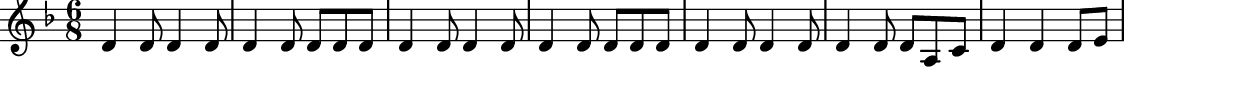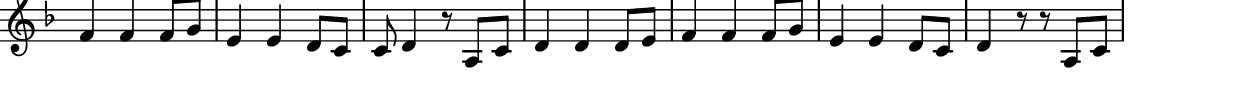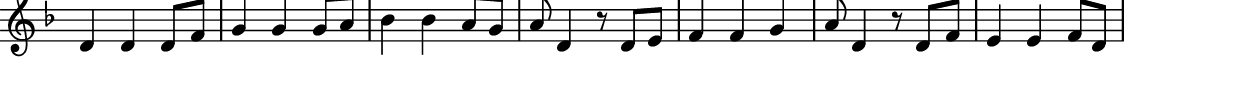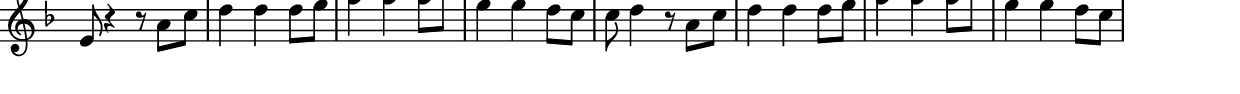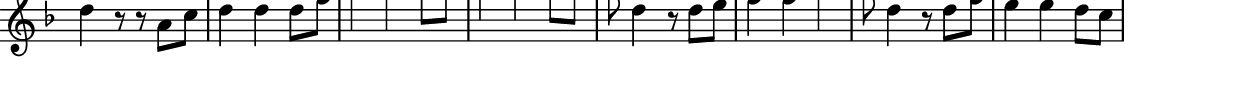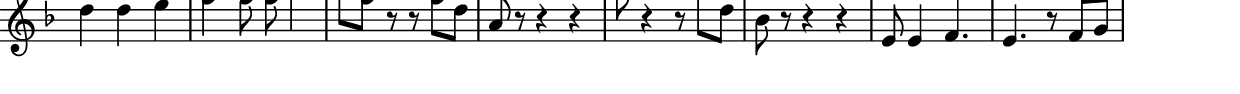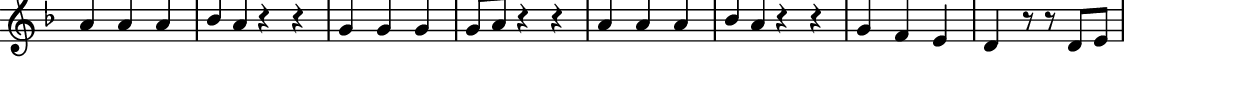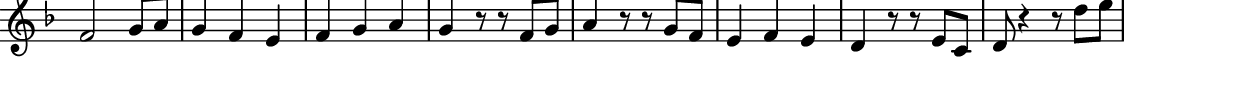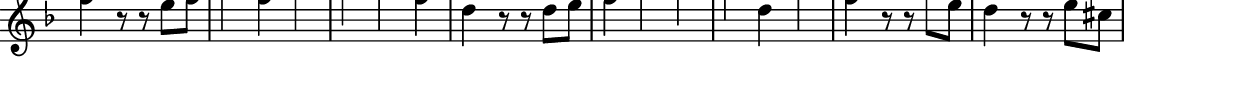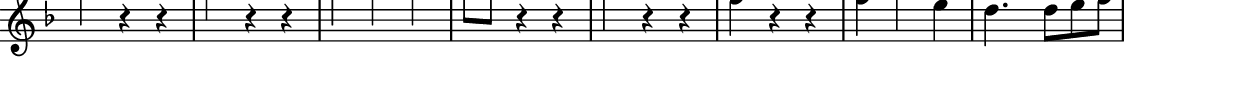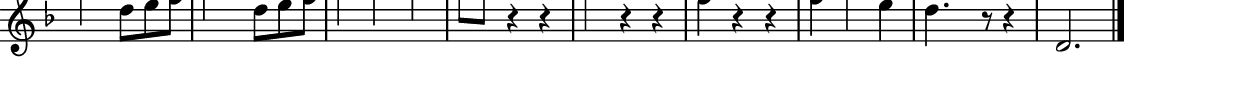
% MusicXML to Lilypond converter by Kovi

% Analyzing...
% 1 parts
% 1 Staff
% forceBassClefActive = 
melody = {
% 338 notes in the part
% 1 voices

\new Staff
\new Voice {
% 338 notes
% 86 mesaures

% Measure 1
\clef "treble"
\key f \major
\time 6/8 
d'4 d'8 d'4 d'8 
% Measure 2
d'4 d'8 d'8 d'8 d'8 
% Measure 3
d'4 d'8 d'4 d'8 
% Measure 4
d'4 d'8 d'8 d'8 d'8 
% Measure 5
d'4 d'8 d'4 d'8 
% Measure 6
d'4 d'8 d'8 a8 c'8 
% Measure 7
d'4 d'4 d'8 e'8 
% Measure 8
f'4 f'4 f'8 g'8 
% Measure 9
e'4 e'4 d'8 c'8 
% Measure 10
c'8 d'4 r8 a8 c'8 
% Measure 11
d'4 d'4 d'8 e'8 
% Measure 12
f'4 f'4 f'8 g'8 
% Measure 13
e'4 e'4 d'8 c'8 
% Measure 14
d'4 r8 r8 a8 c'8 
% Measure 15
d'4 d'4 d'8 f'8 
% Measure 16
g'4 g'4 g'8 a'8 
% Measure 17
bes'4 bes'4 a'8 g'8 
% Measure 18
a'8 d'4 r8 d'8 e'8 
% Measure 19
f'4 f'4 g'4 
% Measure 20
a'8 d'4 r8 d'8 f'8 
% Measure 21
e'4 e'4 f'8 d'8 
% Measure 22
e'8 r4 r8 a'8 c''8 
% Measure 23
d''4 d''4 d''8 e''8 
% Measure 24
f''4 f''4 f''8 g''8 
% Measure 25
e''4 e''4 d''8 c''8 
% Measure 26
c''8 d''4 r8 a'8 c''8 
% Measure 27
d''4 d''4 d''8 e''8 
% Measure 28
f''4 f''4 f''8 g''8 
% Measure 29
e''4 e''4 d''8 c''8 
% Measure 30
d''4 r8 r8 a'8 c''8 
% Measure 31
d''4 d''4 d''8 f''8 
% Measure 32
g''4 g''4 g''8 a''8 
% Measure 33
bes''4 bes''4 a''8 g''8 
% Measure 34
a''8 d''4 r8 d''8 e''8 
% Measure 35
f''4 f''4 g''4 
% Measure 36
a''8 d''4 r8 d''8 f''8 
% Measure 37
e''4 e''4 d''8 c''8 
% Measure 38
d''4 d''4 e''4 
% Measure 39
f''4 f''8 f''8 g''4 
% Measure 40
a''8 f''8 r8 r8 f''8 d''8 
% Measure 41
a'8 r8 r4 r4 
% Measure 42
bes''8 r4 r8 g''8 d''8 
% Measure 43
bes'8 r8 r4 r4 
% Measure 44
e'8 e'4 f'4. 
% Measure 45
e'4. r8 f'8 g'8 
% Measure 46
a'4 a'4 a'4 
% Measure 47
bes'8 a'8 r4 r4 
% Measure 48
g'4 g'4 g'4 
% Measure 49
g'8 a'8 r4 r4 
% Measure 50
a'4 a'4 a'4 
% Measure 51
bes'8 a'8 r4 r4 
% Measure 52
g'4 f'4 e'4 
% Measure 53
d'4 r8 r8 d'8 e'8 
% Measure 54
f'2 g'8 a'8 
% Measure 55
g'4 f'4 e'4 
% Measure 56
f'4 g'4 a'4 
% Measure 57
g'4 r8 r8 f'8 g'8 
% Measure 58
a'4 r8 r8 g'8 f'8 
% Measure 59
e'4 f'4 e'4 
% Measure 60
d'4 r8 r8 e'8 c'8 
% Measure 61
d'8 r4 r8 d''8 e''8 
% Measure 62
f''4 r8 r8 e''8 f''8 
% Measure 63
g''4 f''4 g''4 
% Measure 64
a''4 g''4 f''4 
% Measure 65
d''4 r8 r8 d''8 e''8 
% Measure 66
f''4 g''4 a''4 
% Measure 67
bes''4 d''4 g''4 
% Measure 68
f''4 r8 r8 g''8 e''8 
% Measure 69
d''4 r8 r8 e''8 cis''8 
% Measure 70
a''4 r4 r4 
% Measure 71
bes''4 r4 r4 
% Measure 72
a''4 a''4 a''4 
% Measure 73
a''8 g''8 r4 r4 
% Measure 74
g''4 r4 r4 
% Measure 75
f''4 r4 r4 
% Measure 76
f''4 g''4 e''4 
% Measure 77
d''4. d''8 e''8 f''8 
% Measure 78
a''4. d''8 e''8 f''8 
% Measure 79
bes''4. d''8 e''8 f''8 
% Measure 80
a''4 a''4 c'''4 
% Measure 81
a''8 g''8 r4 r4 
% Measure 82
g''4 r4 r4 
% Measure 83
f''4 r4 r4 
% Measure 84
f''4 g''4 e''4 
% Measure 85
d''4. r8 r4 
% Measure 86
d'2. \bar "|." 
} % voice
} % melody


harmonies = \chordmode {
% 69 chords
\germanChords
s4 s4 s4 s4 s4 s4 s4 s4 s4 s4 s4 s4 d4 s4 s4 d4 s4 s4 d4 s4 s4 bes4 s4 s4 a4 s4 s4 d4 s4 s4 bes4 s4 s4 f4 s4 s4 c4 s4 s4 d4 s4 s4 d4 s4 s4 bes4 s4 s4 g4 s4 s4 d4 s4 s4 bes4 s4 s4 d4 s4 s4 a4 s4 s4 s4 s4 s4 d4 s4 s4 bes4 s4 s4 a4 s4 s4 d4 s4 s4 bes4 s4 s4 f4 s4 s4 c4 s4 s4 d4 s4 s4 d4 s4 s4 bes4 s4 s4 g4 s4 s4 d4 s4 s4 bes4 s4 s4 d4 s4 s4 a4 s4 s4 d4 s4 c4 bes4 s4 s4 a4 s4 s4 s4 s4 s4 g4 s4 s4 s4 s4 s4 a4 s4 s4 s4 s4 s4 d4 s4 s4 s4 s4 s4 c4 s4 s4 f4 s4 s4 d4 s4 s4 s4 s4 s4 a4 s4 s4 d4 s4 s4 s4 s4 s4 c4 s4 s4 f4 s4 s4 c4 s4 s4 f4 s4 s4 a4 s4 s4 d4 s4 s4 s4 s4 s4 s4 s4 s4 c4 s4 s4 f4 s4 s4 bes4 s4 s4 d4 s4 s4 g4 s4 s4 a4 s4 s4 s4 s4 s4 d4 s4 s4 g4 s4 s4 f4 s4 s4 c4 s4 s4 g4 s4 s4 a4 s4 s4 s4 s4 s4 d4 s4 s4 s4 s4 s4 bes4 s4 s4 f4 s4 s4 c4 s4 s4 g4 s4 s4 a4 s4 s4 s4 s4 s4 d4
}

\include "../../definitions.ly"
